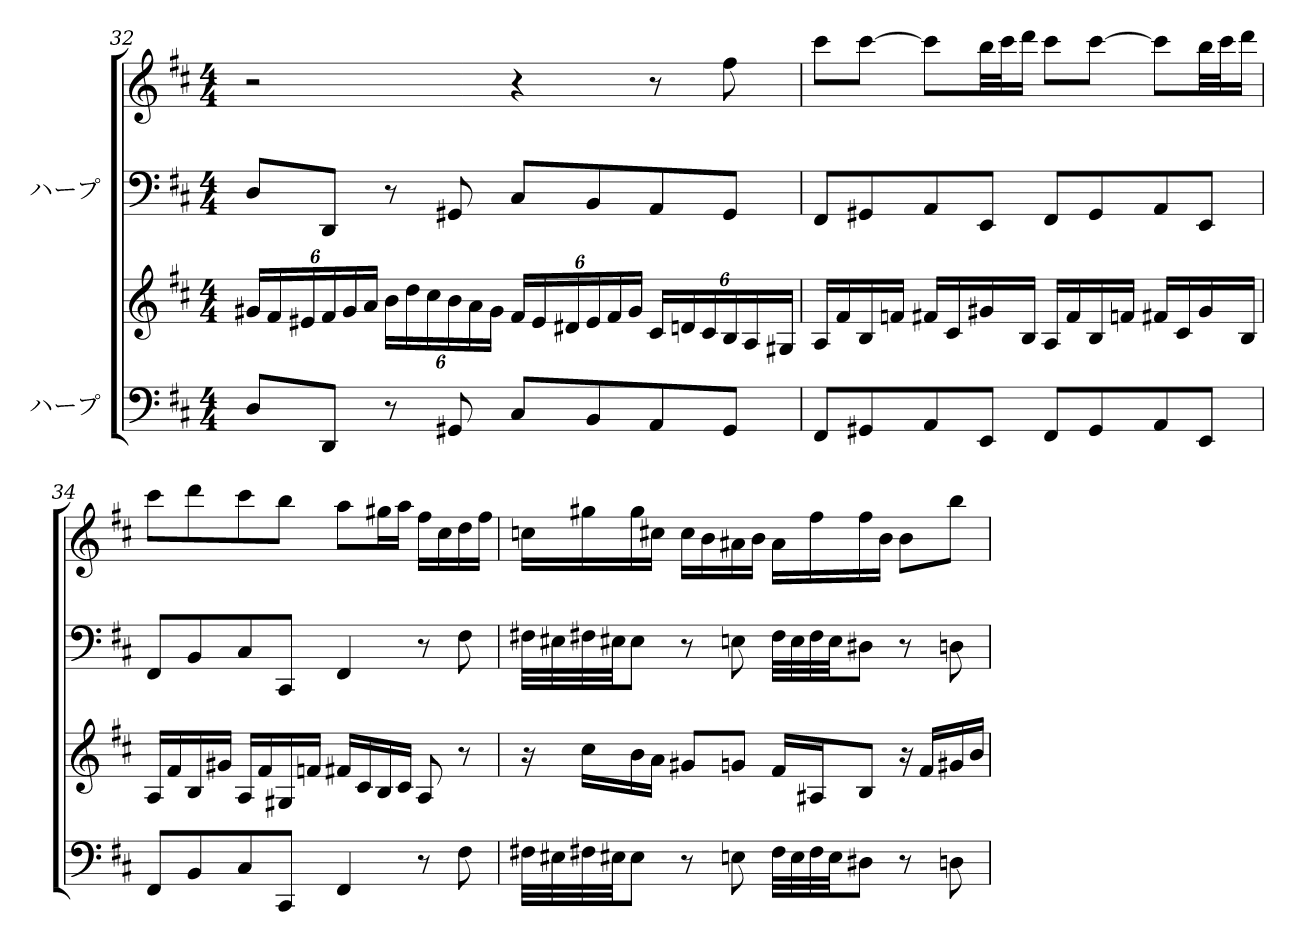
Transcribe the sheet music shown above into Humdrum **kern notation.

**kern	**kern	**kern	**kern
*part2	*part2	*part1	*part1
*staff4	*staff3	*staff2	*staff1
*I"ハープ	*	*I"ハープ	*
!!LO:LB:g=z
*clefF4	*clefG2	*clefF4	*clefG2
*k[f#c#]	*k[f#c#]	*k[f#c#]	*k[f#c#]
*M4/4	*M4/4	*M4/4	*M4/4
*	*Xbrackettup	*	*
=32	=32	=32	=32
8D/L	24g#X/LL	8D/L	2r
.	24f#/	.	.
.	24e#X/	.	.
8DD/J	24f#/	8DD/J	.
.	24g#/	.	.
.	24a/JJ	.	.
8r	24b\LL	8r	.
.	24dd\	.	.
.	24cc#\	.	.
8GG#X/	24b\	8GG#X/	.
.	24a\	.	.
.	24g#\JJ	.	.
8C#/L	24f#/LL	8C#/L	4r
.	24e#/	.	.
.	24d#X/	.	.
8BB/	24e#/	8BB/	.
.	24f#/	.	.
.	24g#/JJ	.	.
8AA/	24c#/LL	8AA/	8r
.	24dn/	.	.
.	24c#/	.	.
8GG#/J	24B/	8GG#/J	8ff#\
.	24A/	.	.
.	24G#X/JJ	.	.
!!LO:PB:g=z
=33	=33	=33	=33
8FF#/L	16A/LL	8FF#/L	8ccc#\L
.	16f#/	.	.
8GG#X/	16B/	8GG#X/	[8ccc#\J
.	16fn/JJ	.	.
8AA/	16f#X/LL	8AA/	8ccc#\L]
.	16c#/	.	.
8EE/J	16g#X/	8EE/J	32bb\LL
.	.	.	32ccc#\J
.	16B/JJ	.	16ddd\JJ
8FF#/L	16A/LL	8FF#/L	8ccc#\L
.	16f#/	.	.
8GG#/	16B/	8GG#/	[8ccc#\J
.	16fn/JJ	.	.
8AA/	16f#X/LL	8AA/	8ccc#\L]
.	16c#/	.	.
8EE/J	16g#/	8EE/J	32bb\LL
.	.	.	32ccc#\J
.	16B/JJ	.	16ddd\JJ
=34	=34	=34	=34
8FF#/L	16A/LL	8FF#/L	8ccc#\L
.	16f#/	.	.
8BB/	16B/	8BB/	8ddd\
.	16g#X/JJ	.	.
8C#/	16A/LL	8C#/	8ccc#\
.	16f#/	.	.
8CC#/J	16G#X/	8CC#/J	8bb\J
.	16fn/JJ	.	.
4FF#/	16f#X/LL	4FF#/	8aa\L
.	16c#/	.	.
.	16B/	.	16gg#X\L
.	16c#/JJ	.	16aa\JJ
8r	8A/	8r	16ff#\LL
.	.	.	16cc#\
8F#\	8r	8F#\	16dd\
.	.	.	16ff#\JJ
!!LO:LB:g=z
=35	=35	=35	=35
32F#X\LLL	16r	32F#X\LLL	16ccn\LL
32E#X\	.	32E#X\	.
32F#X\	16cc#\LL	32F#X\	16gg#X\
32E#X\JJ	.	32E#X\JJ	.
8E#\J	16b\	8E#\J	16gg#\
.	16a\JJ	.	16cc#X\JJ
8r	8g#X/L	8r	16cc#\LL
.	.	.	16b\
8En\	8gn/J	8En\	16a#X\
.	.	.	16b\JJ
32F#\LLL	16f#/LL	32F#\LLL	16a#\LL
32E\	.	32E\	.
32F#\	16A#X/J	32F#\	16ff#\
32E\JJ	.	32E\JJ	.
8D#X\J	8B/J	8D#X\J	16ff#\
.	.	.	16b\JJ
8r	16r	8r	8b\L
.	16f#/LL	.	.
8Dn\	16g#X/	8Dn\	8bb\J
.	16b/JJ	.	.
=	=	=	=
*-	*-	*-	*-
